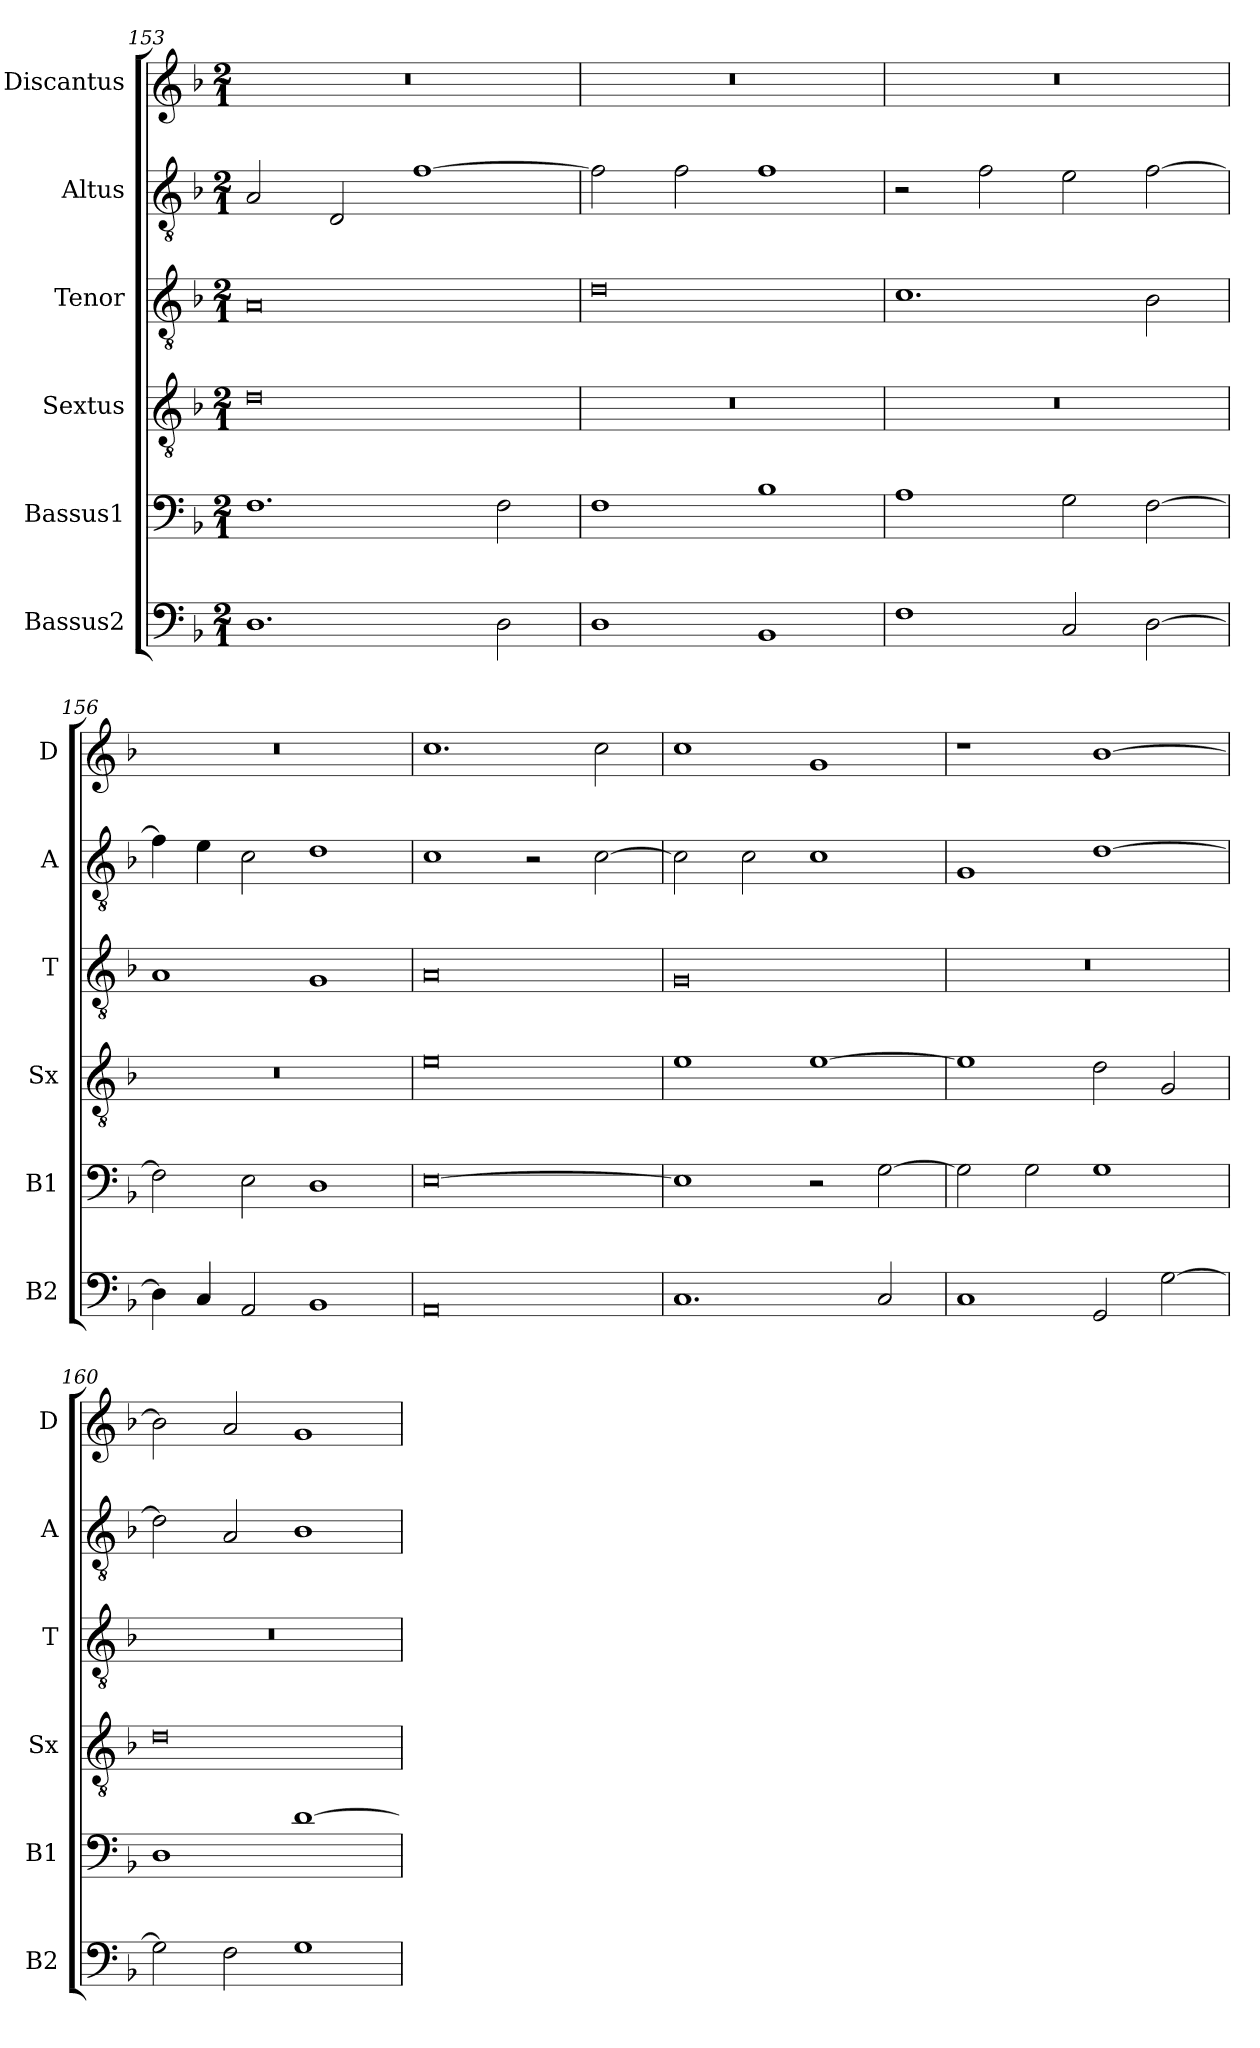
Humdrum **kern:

**kern	**kern	**kern	**kern	**kern	**kern
*part6	*part5	*part4	*part3	*part2	*part1
*staff6	*staff5	*staff4	*staff3	*staff2	*staff1
*I"Bassus2	*I"Bassus1	*I"Sextus	*I"Tenor	*I"Altus	*I"Discantus
*I'B2	*I'B1	*I'Sx	*I'T	*I'A	*I'D
*clefF4	*clefF4	*clefGv2	*clefGv2	*clefGv2	*clefG2
*k[b-]	*k[b-]	*k[b-]	*k[b-]	*k[b-]	*k[b-]
*M2/1	*M2/1	*M2/1	*M2/1	*M2/1	*M2/1
=153	=153	=153	=153	=153	=153
1.D	1.F	0d	0A	2A/	0r
.	.	.	.	2D/	.
.	.	.	.	[1f	.
2D\	2F\	.	.	.	.
=154	=154	=154	=154	=154	=154
1D	1F	0r	0d	2f\]	0r
.	.	.	.	2f\	.
1BB-	1B-	.	.	1f	.
=155	=155	=155	=155	=155	=155
1F	1A	0r	1.c	2r	0r
.	.	.	.	2f\	.
2C/	2G\	.	.	2e\	.
[2D\	[2F\	.	2B-\	[2f\	.
=156	=156	=156	=156	=156	=156
4D\]	2F\]	0r	1A	4f\]	0r
4C/	.	.	.	4e\	.
2AA/	2E\	.	.	2c\	.
1BB-	1D	.	1G	1d	.
=157	=157	=157	=157	=157	=157
0AA	[0E	0e	0A	1c	1.cc
.	.	.	.	2r	.
.	.	.	.	[2c\	2cc\
=158	=158	=158	=158	=158	=158
1.C	1E]	1e	0G	2c\]	1cc
.	.	.	.	2c\	.
.	2r	[1e	.	1c	1g
2C/	[2G\	.	.	.	.
=159	=159	=159	=159	=159	=159
1C	2G\]	1e]	0r	1G	1r
.	2G\	.	.	.	.
2GG/	1G	2d\	.	[1d	[1b-
[2G\	.	2G/	.	.	.
=160	=160	=160	=160	=160	=160
2G\]	1D	0d	0r	2d\]	2b-\]
2F\	.	.	.	2A/	2a/
1G	[1d	.	.	1B-	1g
=	=	=	=	=	=
*-	*-	*-	*-	*-	*-
